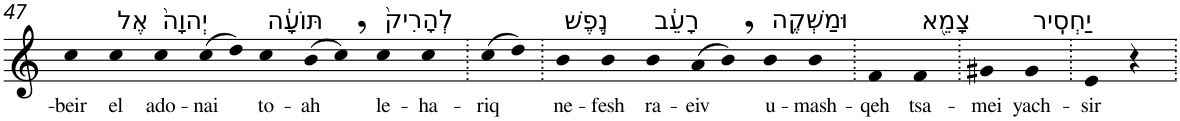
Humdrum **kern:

**kern	**text
*part1	*part1
*staff1	*staff1
*I"Piano	*
*I'Pno	*
!!LO:PB:g=z
*clefG2	*
*k[]	*
=47	=47
!	!LO:LY:b
4cc	-beir
!LO:TX:a:t=אֶל	!
!	!LO:LY:b
4cc	el
!LO:TX:a:t=יְהוָה֙	!
!	!LO:LY:b
4cc	ado-
!	!LO:LY:b
(8cc	-nai
8dd)	.
!LO:TX:a:t=תּוֹעָ֔ה	!
!	!LO:LY:b
4cc	to-
!	!LO:LY:b
(8b	-ah
8cc,)	.
!LO:TX:a:t=לְהָרִיק֙	!
!	!LO:LY:b
4cc	le-
!	!LO:LY:b
4cc	-ha-
=48.	=48.
!	!LO:LY:b
(8cc	-riq
8dd)	.
=49.	=49.
!LO:TX:a:t=נֶ֣פֶשׁ	!
!	!LO:LY:b
4b	ne-
!	!LO:LY:b
4b	-fesh
!LO:TX:a:t=רָעֵ֔ב	!
!	!LO:LY:b
4b	ra-
!	!LO:LY:b
(8a	-eiv
8b,)	.
!LO:TX:a:t=וּמַשְׁקֶ֥ה	!
!	!LO:LY:b
4b	u-
!	!LO:LY:b
4b	-mash-
=50.	=50.
!	!LO:LY:b
4f	-qeh
!LO:TX:a:t=צָמֵ֖א	!
!	!LO:LY:b
4f	tsa-
=51.	=51.
!	!LO:LY:b
4g#X	-mei
!LO:TX:a:t=יַחְסִֽיר	!
!	!LO:LY:b
4g#	yach-
=52.	=52.
!	!LO:LY:b
4e	-sir
4r	.
=.	=.
*-	*-
